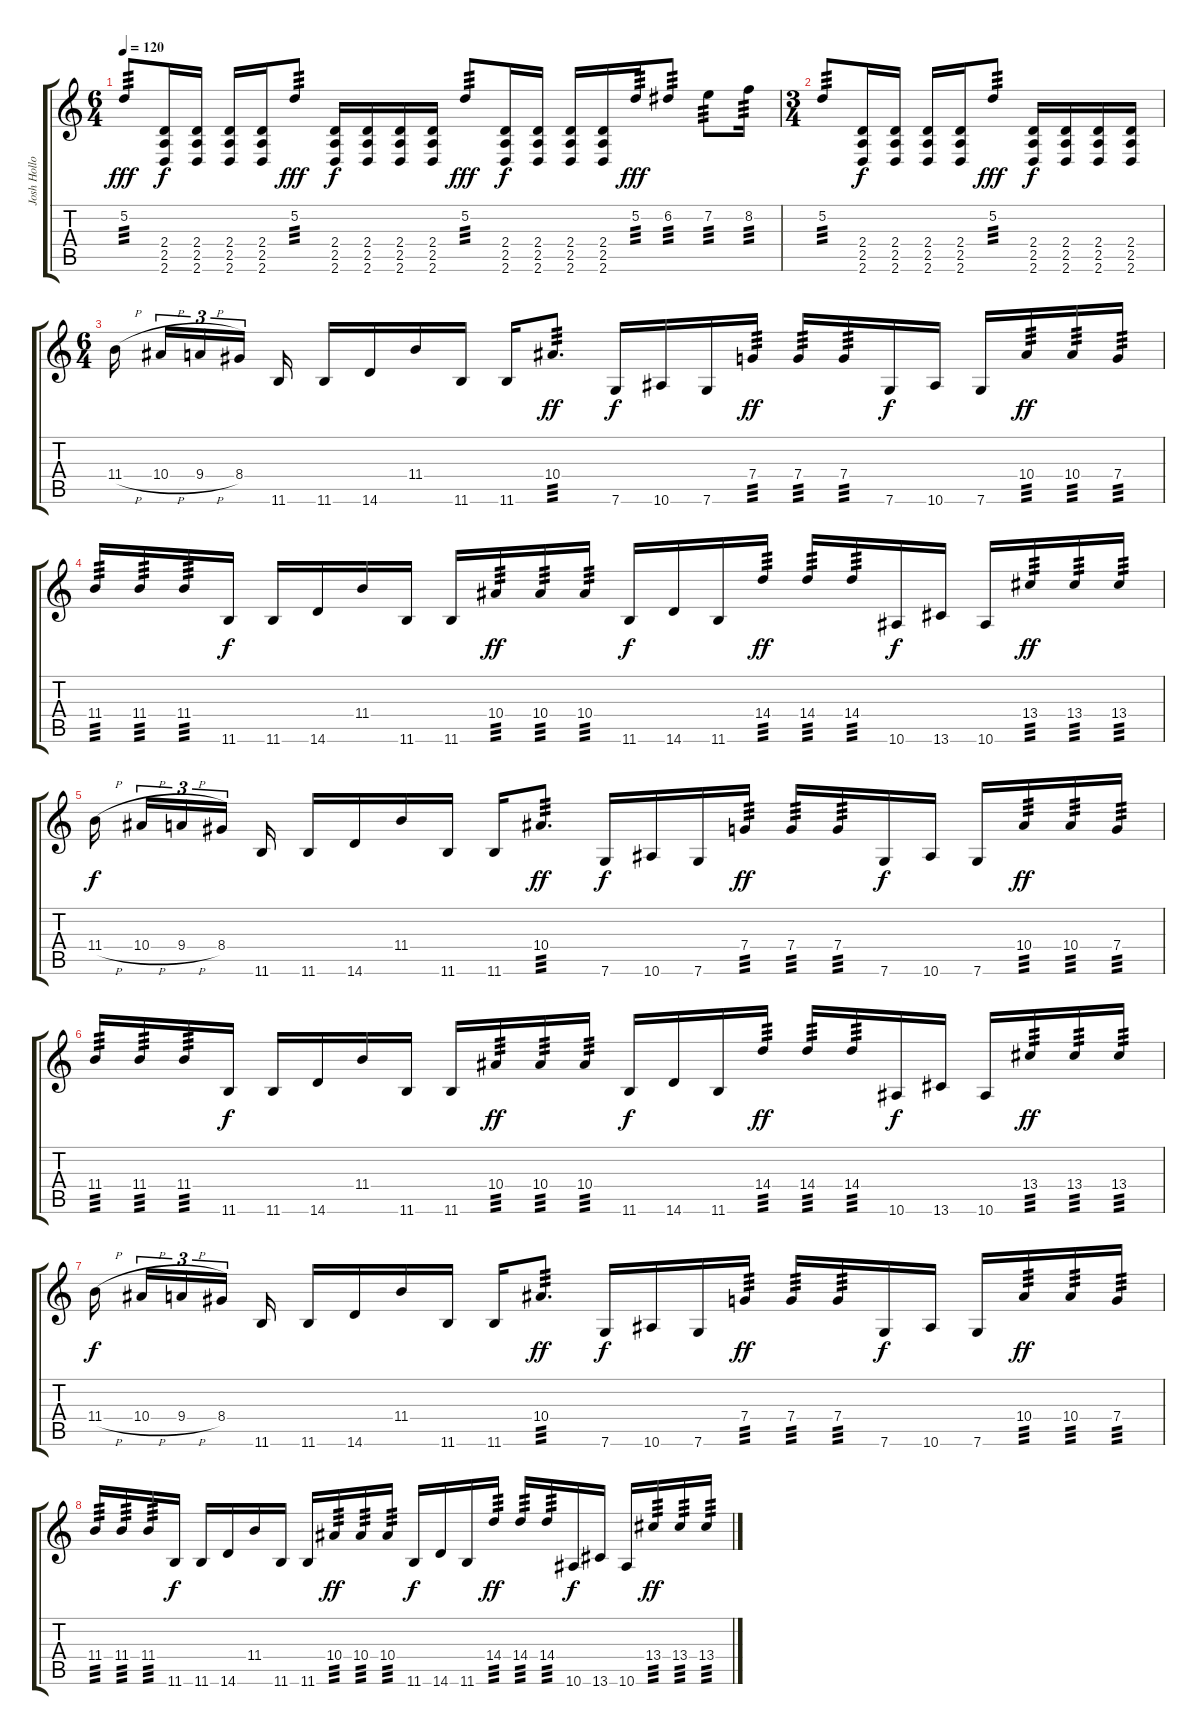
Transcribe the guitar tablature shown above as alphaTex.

\track ("Josh Holloway" "Josh Hollo") {instrument distortionguitar}
\staff {score tabs}
\tuning (D4 A3 F3 C3 G2 C2) {hide}
\ts (6 4)
\tempo 120
\clef g2
\ks c
5.2.8{tp 3 dy fff} (2.4 2.5 2.6).16{dy f} (2.4 2.5 2.6).16 (2.4 2.5 2.6).16 (2.4 2.5 2.6).16 5.2.8{tp 3 dy fff} (2.4 2.5 2.6).16{dy f} (2.4 2.5 2.6).16 (2.4 2.5 2.6).16 (2.4 2.5 2.6).16 5.2.8{tp 3 dy fff} (2.4 2.5 2.6).16{dy f} (2.4 2.5 2.6).16 (2.4 2.5 2.6).16 (2.4 2.5 2.6).16 5.2.16{tp 3 dy fff} 6.2.8{tp 3} 7.2.8{tp 3} 8.2.16{tp 3} |
\ts (3 4)
5.2.8{tp 3} (2.4 2.5 2.6).16{dy f} (2.4 2.5 2.6).16 (2.4 2.5 2.6).16 (2.4 2.5 2.6).16 5.2.8{tp 3 dy fff} (2.4 2.5 2.6).16{dy f} (2.4 2.5 2.6).16 (2.4 2.5 2.6).16 (2.4 2.5 2.6).16 |
\ts (6 4)
11.4{h}.16{beam splitsecondary} 10.4{h}.16{tu (3 2)} 9.4{h}.16{tu (3 2)} 8.4.16{tu (3 2) beam splitsecondary} 11.6.16 11.6.16 14.6.16 11.4.16 11.6.16 11.6.16 10.4.8{d tp 3 dy ff} 7.6.16{dy f} 10.6.16 7.6.16 7.4.16{tp 3 dy ff} 7.4.16{tp 3} 7.4.16{tp 3} 7.6.16{dy f} 10.6.16 7.6.16 10.4.16{tp 3 dy ff} 10.4.16{tp 3} 7.4.16{tp 3} |
11.4.16{tp 3} 11.4.16{tp 3} 11.4.16{tp 3} 11.6.16{dy f} 11.6.16 14.6.16 11.4.16 11.6.16 11.6.16 10.4.16{tp 3 dy ff} 10.4.16{tp 3} 10.4.16{tp 3} 11.6.16{dy f} 14.6.16 11.6.16 14.4.16{tp 3 dy ff} 14.4.16{tp 3} 14.4.16{tp 3} 10.6.16{dy f} 13.6.16 10.6.16 13.4.16{tp 3 dy ff} 13.4.16{tp 3} 13.4.16{tp 3} |
11.4{h}.16{dy f beam splitsecondary} 10.4{h}.16{tu (3 2)} 9.4{h}.16{tu (3 2)} 8.4.16{tu (3 2) beam splitsecondary} 11.6.16 11.6.16 14.6.16 11.4.16 11.6.16 11.6.16 10.4.8{d tp 3 dy ff} 7.6.16{dy f} 10.6.16 7.6.16 7.4.16{tp 3 dy ff} 7.4.16{tp 3} 7.4.16{tp 3} 7.6.16{dy f} 10.6.16 7.6.16 10.4.16{tp 3 dy ff} 10.4.16{tp 3} 7.4.16{tp 3} |
11.4.16{tp 3} 11.4.16{tp 3} 11.4.16{tp 3} 11.6.16{dy f} 11.6.16 14.6.16 11.4.16 11.6.16 11.6.16 10.4.16{tp 3 dy ff} 10.4.16{tp 3} 10.4.16{tp 3} 11.6.16{dy f} 14.6.16 11.6.16 14.4.16{tp 3 dy ff} 14.4.16{tp 3} 14.4.16{tp 3} 10.6.16{dy f} 13.6.16 10.6.16 13.4.16{tp 3 dy ff} 13.4.16{tp 3} 13.4.16{tp 3} |
11.4{h}.16{dy f beam splitsecondary} 10.4{h}.16{tu (3 2)} 9.4{h}.16{tu (3 2)} 8.4.16{tu (3 2) beam splitsecondary} 11.6.16 11.6.16 14.6.16 11.4.16 11.6.16 11.6.16 10.4.8{d tp 3 dy ff} 7.6.16{dy f} 10.6.16 7.6.16 7.4.16{tp 3 dy ff} 7.4.16{tp 3} 7.4.16{tp 3} 7.6.16{dy f} 10.6.16 7.6.16 10.4.16{tp 3 dy ff} 10.4.16{tp 3} 7.4.16{tp 3} |
11.4.16{tp 3} 11.4.16{tp 3} 11.4.16{tp 3} 11.6.16{dy f} 11.6.16 14.6.16 11.4.16 11.6.16 11.6.16 10.4.16{tp 3 dy ff} 10.4.16{tp 3} 10.4.16{tp 3} 11.6.16{dy f} 14.6.16 11.6.16 14.4.16{tp 3 dy ff} 14.4.16{tp 3} 14.4.16{tp 3} 10.6.16{dy f} 13.6.16 10.6.16 13.4.16{tp 3 dy ff} 13.4.16{tp 3} 13.4.16{tp 3}
